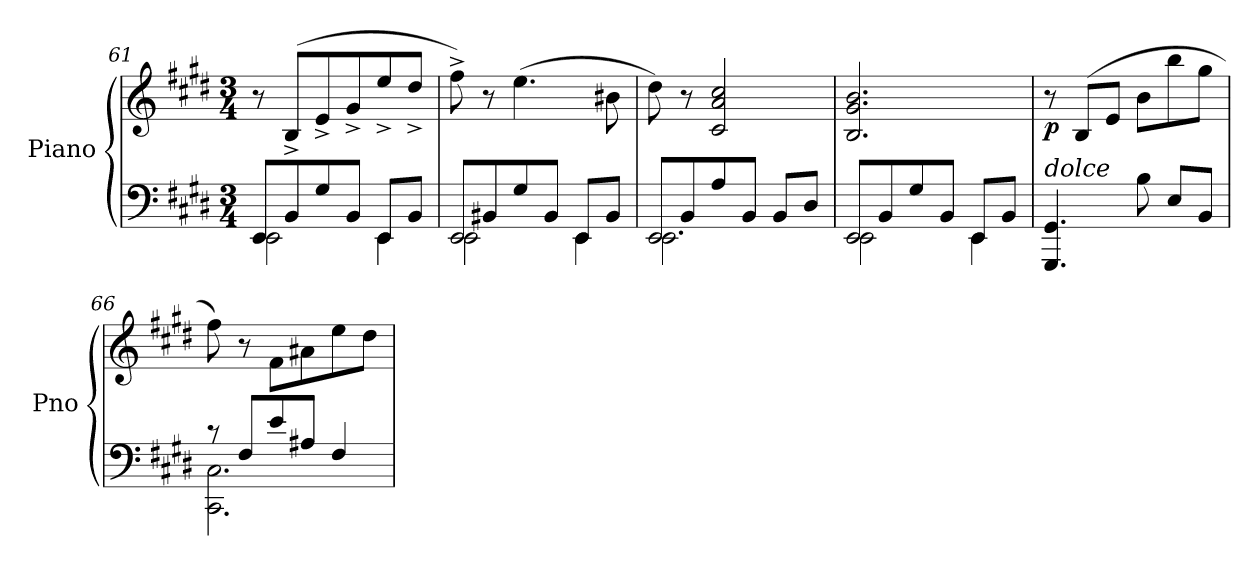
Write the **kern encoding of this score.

**kern	**kern	**dynam
*part1	*part1	*part1
*staff2	*staff1	*staff1/2
*I"Piano	*	*
*I'Pno	*	*
*clefF4	*clefG2	*
*k[f#c#g#d#]	*k[f#c#g#d#]	*
*M3/4	*M3/4	*
=61	=61	=61
!LO:N:head=open	!	!
*^	*	*
8EE/L	2EE\	8r	.
8BB/	.	(>8B^/L	.
8G#/	.	8e^/	.
8BB/J	.	8g#^/	.
8EE/L	4EE\	8ee^/	.
8BB/J	.	8dd#^/J	.
=62	=62	=62	=62
!LO:N:head=open	!	!	!
8EE/L	2EE\	8ff#^\)	.
8BB#X/	.	8r	.
8G#/	.	(4.ee\	.
8BB#/J	.	.	.
8EE/L	4EE\	.	.
8BB#/J	.	8b#X\	.
!!LO:LB:g=z
=63	=63	=63	=63
!LO:N:head=open	!	!	!
8EE/L	2.EE\	8dd#\)	.
8BB/	.	8r	.
8A/	.	2c#/ 2a/ 2cc#/	.
8BB/J	.	.	.
8BB/L	.	.	.
8D#/J	.	.	.
=64	=64	=64	=64
!LO:N:head=open	!	!	!
8EE/L	2EE\	2.B/ 2.g#/ 2.b/	.
8BB/	.	.	.
8G#/	.	.	.
8BB/J	.	.	.
8EE/L	4EE\	.	.
8BB/J	.	.	.
*v	*v	*	*
=65	=65	=65
!LO:TX:a:i:t=dolce	!	!
!	!	!LO:DY:b
4.GGG#/ 4.GG#/	8r	p
.	(8B/L	.
.	8e/J	.
8B\	8b\L	.
8E/L	8bb\	.
8BB/J	8gg#\J	.
=66	=66	=66
*^	*	*
8rc	2.CC#\ 2.C#\	8ff#\)	.
8F#/L	.	8r	.
8e/	.	8f#\L	.
8A#X/J	.	8a#X\	.
4F#/	.	8ee\	.
.	.	8dd#\J	.
*v	*v	*	*
=	=	=
*-	*-	*-
